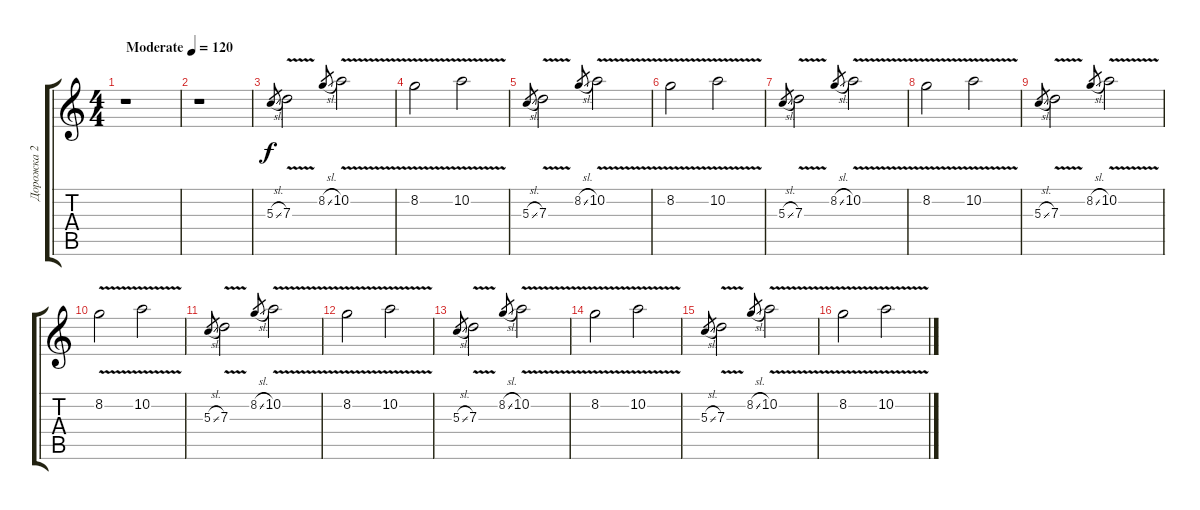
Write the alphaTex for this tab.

\track ("Дорожка 2" "Дорожка 2") {instrument acousticguitarsteel}
\staff {score tabs}
\tuning (E4 B3 G3 D3 A2 E2) {hide}
\ts (4 4)
\tempo (120 "Moderate")
\clef g2
\ks c
r.1{dy f instrument acousticguitarsteel} |
r.1 |
5.3{sl}.8{gr} 7.3{v}.2 8.2{sl}.8{gr} 10.2{v}.2 |
8.2{v}.2 10.2{v}.2 |
5.3{sl}.8{gr} 7.3{v}.2 8.2{sl}.8{gr} 10.2{v}.2 |
8.2{v}.2 10.2{v}.2 |
5.3{sl}.8{gr} 7.3{v}.2 8.2{sl}.8{gr} 10.2{v}.2 |
8.2{v}.2 10.2{v}.2 |
5.3{sl}.8{gr} 7.3{v}.2 8.2{sl}.8{gr} 10.2{v}.2 |
8.2{v}.2 10.2{v}.2 |
5.3{sl}.8{gr} 7.3{v}.2 8.2{sl}.8{gr} 10.2{v}.2 |
8.2{v}.2 10.2{v}.2 |
5.3{sl}.8{gr} 7.3{v}.2 8.2{sl}.8{gr} 10.2{v}.2 |
8.2{v}.2 10.2{v}.2 |
5.3{sl}.8{gr} 7.3{v}.2 8.2{sl}.8{gr} 10.2{v}.2 |
8.2{v}.2 10.2{v}.2
